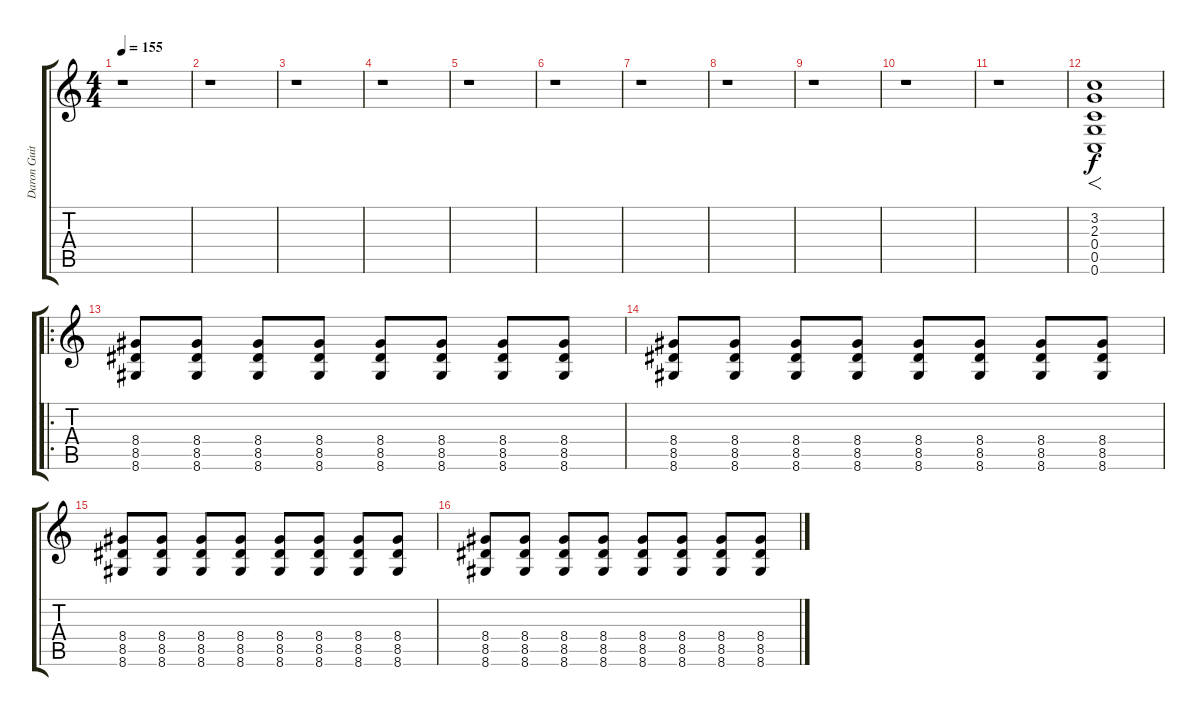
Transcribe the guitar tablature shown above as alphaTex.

\track ("Daron Guitar 2" "Daron Guit") {instrument distortionguitar}
\staff {score tabs}
\tuning (D4 A3 F3 C3 G2 C2) {hide}
\ts (4 4)
\tempo 155
\clef g2
\ks c
r.1{dy f} |
r.1 |
r.1 |
r.1 |
r.1 |
r.1 |
r.1 |
r.1 |
r.1 |
r.1 |
r.1 |
(3.2 2.3 0.4 0.5 0.6).1{f volume 16} |
\ro
(8.4 8.5 8.6).8{volume 14 instrument distortionguitar} (8.4 8.5 8.6).8 (8.4 8.5 8.6).8 (8.4 8.5 8.6).8 (8.4 8.5 8.6).8 (8.4 8.5 8.6).8 (8.4 8.5 8.6).8 (8.4 8.5 8.6).8 |
(8.4 8.5 8.6).8 (8.4 8.5 8.6).8 (8.4 8.5 8.6).8 (8.4 8.5 8.6).8 (8.4 8.5 8.6).8 (8.4 8.5 8.6).8 (8.4 8.5 8.6).8 (8.4 8.5 8.6).8 |
(8.4 8.5 8.6).8{instrument distortionguitar} (8.4 8.5 8.6).8 (8.4 8.5 8.6).8 (8.4 8.5 8.6).8 (8.4 8.5 8.6).8 (8.4 8.5 8.6).8 (8.4 8.5 8.6).8 (8.4 8.5 8.6).8 |
(8.4 8.5 8.6).8 (8.4 8.5 8.6).8 (8.4 8.5 8.6).8 (8.4 8.5 8.6).8 (8.4 8.5 8.6).8 (8.4 8.5 8.6).8 (8.4 8.5 8.6).8 (8.4 8.5 8.6).8
